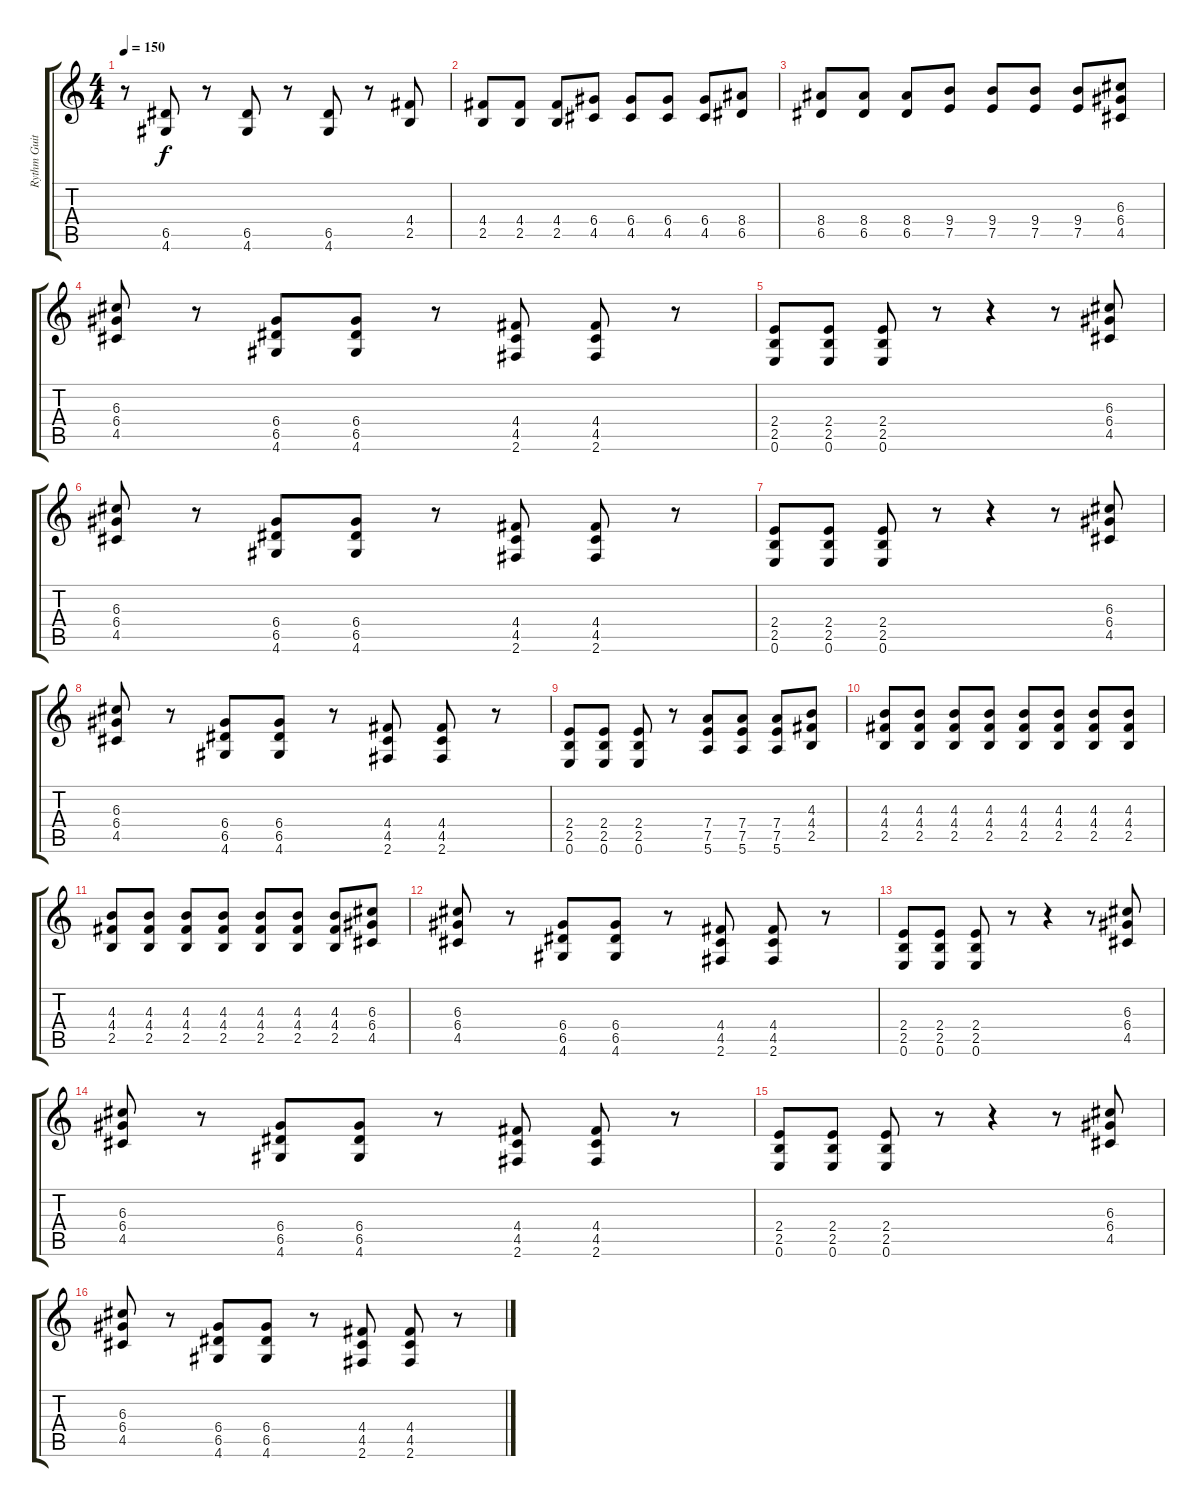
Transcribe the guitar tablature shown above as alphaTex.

\track ("Rythm Guitar" "Rythm Guit") {instrument distortionguitar}
\staff {score tabs}
\tuning (E4 B3 G3 D3 A2 E2) {hide}
\ts (4 4)
\tempo 150
\clef g2
\ks c
r.8{dy f} (6.5 4.6).8 r.8 (6.5 4.6).8 r.8 (6.5 4.6).8 r.8 (4.4 2.5).8 |
(4.4 2.5).8 (4.4 2.5).8 (4.4 2.5).8 (6.4 4.5).8 (6.4 4.5).8 (6.4 4.5).8 (6.4 4.5).8 (8.4 6.5).8 |
(8.4 6.5).8 (8.4 6.5).8 (8.4 6.5).8 (9.4 7.5).8 (9.4 7.5).8 (9.4 7.5).8 (9.4 7.5).8 (6.3 6.4 4.5).8 |
(6.3 6.4 4.5).8 r.8 (6.4 6.5 4.6).8 (6.4 6.5 4.6).8 r.8 (4.4 4.5 2.6).8 (4.4 4.5 2.6).8 r.8 |
(2.4 2.5 0.6).8 (2.4 2.5 0.6).8 (2.4 2.5 0.6).8 r.8 r.4 r.8 (6.3 6.4 4.5).8 |
(6.3 6.4 4.5).8 r.8 (6.4 6.5 4.6).8 (6.4 6.5 4.6).8 r.8 (4.4 4.5 2.6).8 (4.4 4.5 2.6).8 r.8 |
(2.4 2.5 0.6).8 (2.4 2.5 0.6).8 (2.4 2.5 0.6).8 r.8 r.4 r.8 (6.3 6.4 4.5).8 |
(6.3 6.4 4.5).8 r.8 (6.4 6.5 4.6).8 (6.4 6.5 4.6).8 r.8 (4.4 4.5 2.6).8 (4.4 4.5 2.6).8 r.8 |
(2.4 2.5 0.6).8 (2.4 2.5 0.6).8 (2.4 2.5 0.6).8 r.8 (7.4 7.5 5.6).8 (7.4 7.5 5.6).8 (7.4 7.5 5.6).8 (4.3 4.4 2.5).8 |
(4.3 4.4 2.5).8 (4.3 4.4 2.5).8 (4.3 4.4 2.5).8 (4.3 4.4 2.5).8 (4.3 4.4 2.5).8 (4.3 4.4 2.5).8 (4.3 4.4 2.5).8 (4.3 4.4 2.5).8 |
(4.3 4.4 2.5).8 (4.3 4.4 2.5).8 (4.3 4.4 2.5).8 (4.3 4.4 2.5).8 (4.3 4.4 2.5).8 (4.3 4.4 2.5).8 (4.3 4.4 2.5).8 (6.3 6.4 4.5).8 |
(6.3 6.4 4.5).8 r.8 (6.4 6.5 4.6).8 (6.4 6.5 4.6).8 r.8 (4.4 4.5 2.6).8 (4.4 4.5 2.6).8 r.8 |
(2.4 2.5 0.6).8 (2.4 2.5 0.6).8 (2.4 2.5 0.6).8 r.8 r.4 r.8 (6.3 6.4 4.5).8 |
(6.3 6.4 4.5).8 r.8 (6.4 6.5 4.6).8 (6.4 6.5 4.6).8 r.8 (4.4 4.5 2.6).8 (4.4 4.5 2.6).8 r.8 |
(2.4 2.5 0.6).8 (2.4 2.5 0.6).8 (2.4 2.5 0.6).8 r.8 r.4 r.8 (6.3 6.4 4.5).8 |
(6.3 6.4 4.5).8 r.8 (6.4 6.5 4.6).8 (6.4 6.5 4.6).8 r.8 (4.4 4.5 2.6).8 (4.4 4.5 2.6).8 r.8
